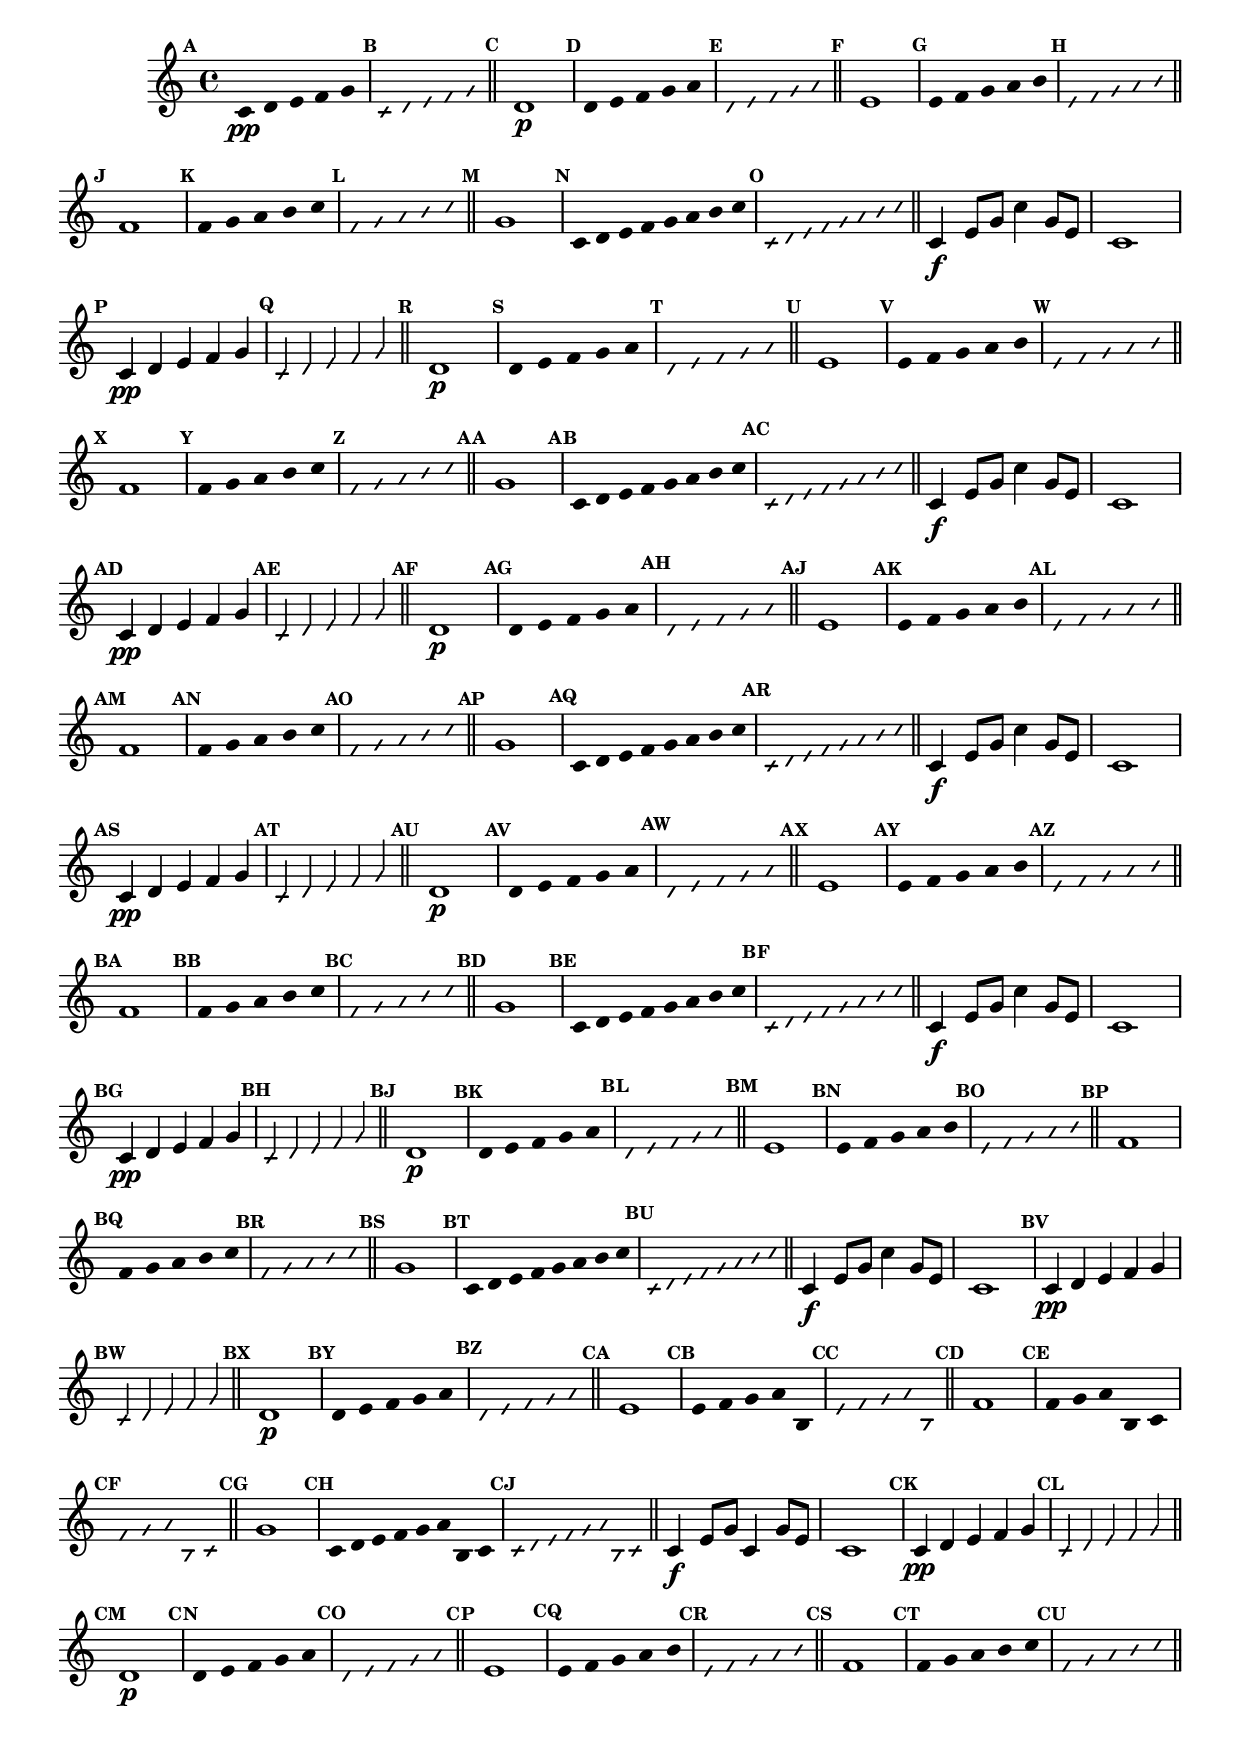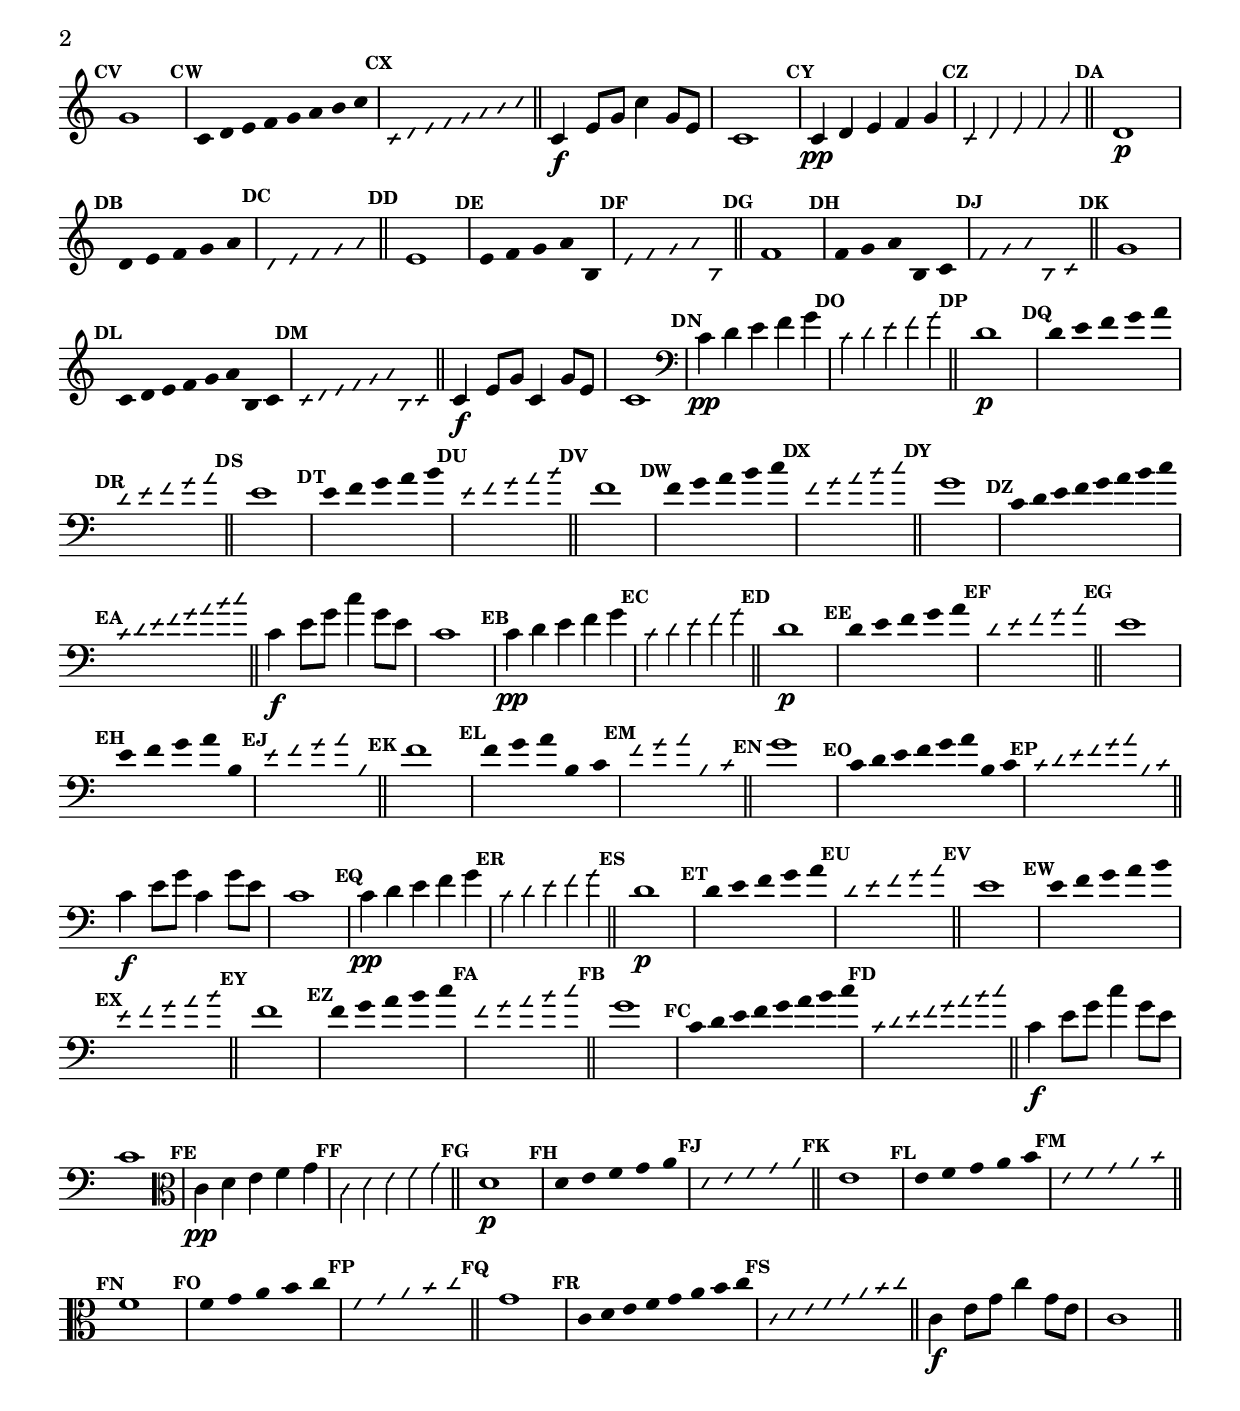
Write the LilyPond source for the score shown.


\version "2.10.33"

%\header { texidoc="35 - Aquecendo e Divertindo-se com a escala mixolidia" }

\relative c' {

  \key c \major

  \override Score.BarNumber #'transparent = ##t
  \override Score.RehearsalMark #'font-size = #-2
                                %\override Score.RehearsalMark #'font-family = #'
  \set Score.markFormatter = #format-mark-numbers

  \bar "||"

  \override Stem #'transparent = ##t
  \override Beam #'transparent = ##t
  \override Voice.NoteHead #'stencil = #ly:text-interface::print
  \override Voice.NoteHead #'text = #(make-musicglyph-markup "noteheads.s2")


                                % CLARINETE

  \tag #'cl {

    \mark \default c4*4/5\pp d e f g

    \override NoteHead #'style = #'slash
    \override NoteHead #'font-size = #-6
    \override Voice.NoteHead #'stencil = #ly:text-interface::print
    \override Voice.NoteHead #'text = #(make-musicglyph-markup "noteheads.s2slash")

    \mark \default c,4*4/5 d e f g

    \revert NoteHead #'style
    \revert Stem #'transparent 
    \revert Beam #'transparent
    \revert NoteHead #'font-size
    \revert Voice.NoteHead #'stencil

    \revert Voice.NoteHead #'text
    \bar "||"


    \mark \default d1\p
    \override Stem #'transparent = ##t
    \override Beam #'transparent = ##t
    \override Voice.NoteHead #'stencil = #ly:text-interface::print
    \override Voice.NoteHead #'text = #(make-musicglyph-markup "noteheads.s2")
    \mark \default d4*4/5 e f g a

    \override NoteHead #'style = #'slash
    \override NoteHead #'font-size = #-6
    \override Voice.NoteHead #'stencil = #ly:text-interface::print
    \override Voice.NoteHead #'text = #(make-musicglyph-markup "noteheads.s2slash")
    \mark \default d,4*4/5 e f g a

    \revert NoteHead #'style
    \revert Stem #'transparent 
    \revert Beam #'transparent
    \revert NoteHead #'font-size
    \revert Voice.NoteHead #'stencil

    \revert Voice.NoteHead #'text
    \bar "||"


    \mark \default e1
    \override Stem #'transparent = ##t
    \override Beam #'transparent = ##t
    \override Voice.NoteHead #'stencil = #ly:text-interface::print
    \override Voice.NoteHead #'text = #(make-musicglyph-markup "noteheads.s2")
    \mark \default e4*4/5 f g a b

    \override NoteHead #'style = #'slash
    \override NoteHead #'font-size = #-6
    \override Voice.NoteHead #'stencil = #ly:text-interface::print
    \override Voice.NoteHead #'text = #(make-musicglyph-markup "noteheads.s2slash")
    \mark \default e,4*4/5 f g a b

    \revert NoteHead #'style
    \revert Stem #'transparent 
    \revert Beam #'transparent
    \revert NoteHead #'font-size
    \revert Voice.NoteHead #'stencil

    \revert Voice.NoteHead #'text
    \bar "||"

    \mark \default f1
    \override Stem #'transparent = ##t
    \override Beam #'transparent = ##t
    \override Voice.NoteHead #'stencil = #ly:text-interface::print
    \override Voice.NoteHead #'text = #(make-musicglyph-markup "noteheads.s2")
    \mark \default f4*4/5 g a b c

    \override NoteHead #'style = #'slash
    \override NoteHead #'font-size = #-6
    \override Voice.NoteHead #'stencil = #ly:text-interface::print
    \override Voice.NoteHead #'text = #(make-musicglyph-markup "noteheads.s2slash")
    \mark \default f,4*4/5 g a b c

    \revert NoteHead #'style
    \revert Stem #'transparent 
    \revert Beam #'transparent
    \revert NoteHead #'font-size
    \revert Voice.NoteHead #'stencil

    \revert Voice.NoteHead #'text
    \bar "||"

    \mark \default g1
    \override Stem #'transparent = ##t
    \override Beam #'transparent = ##t
    \override Voice.NoteHead #'stencil = #ly:text-interface::print
    \override Voice.NoteHead #'text = #(make-musicglyph-markup "noteheads.s2")
    \mark \default c,8 d e f g a b c

    \override NoteHead #'style = #'slash
    \override NoteHead #'font-size = #-6
    \override Voice.NoteHead #'stencil = #ly:text-interface::print
    \override Voice.NoteHead #'text = #(make-musicglyph-markup "noteheads.s2slash")
    \mark \default c,8 d e f g a b c
    \revert NoteHead #'style
    \revert Stem #'transparent 
    \revert Beam #'transparent
    \revert NoteHead #'font-size
    \revert Voice.NoteHead #'stencil

    \revert Voice.NoteHead #'text
    \bar "||"

    c,4\f e8 g c4 g8 e c1



  }

                                % FLAUTA

  \tag #'fl {

    \mark \default c4*4/5\pp d e f g

    \override NoteHead #'style = #'slash
    \override NoteHead #'font-size = #-6
    \override Voice.NoteHead #'stencil = #ly:text-interface::print
    \override Voice.NoteHead #'text = #(make-musicglyph-markup "noteheads.s2slash")

    \mark \default c,4*4/5 d e f g

    \revert NoteHead #'style
    \revert Stem #'transparent 
    \revert Beam #'transparent
    \revert NoteHead #'font-size
    \revert Voice.NoteHead #'stencil

    \revert Voice.NoteHead #'text
    \bar "||"


    \mark \default d1\p
    \override Stem #'transparent = ##t
    \override Beam #'transparent = ##t
    \override Voice.NoteHead #'stencil = #ly:text-interface::print
    \override Voice.NoteHead #'text = #(make-musicglyph-markup "noteheads.s2")
    \mark \default d4*4/5 e f g a

    \override NoteHead #'style = #'slash
    \override NoteHead #'font-size = #-6
    \override Voice.NoteHead #'stencil = #ly:text-interface::print
    \override Voice.NoteHead #'text = #(make-musicglyph-markup "noteheads.s2slash")
    \mark \default d,4*4/5 e f g a

    \revert NoteHead #'style
    \revert Stem #'transparent 
    \revert Beam #'transparent
    \revert NoteHead #'font-size
    \revert Voice.NoteHead #'stencil

    \revert Voice.NoteHead #'text
    \bar "||"


    \mark \default e1
    \override Stem #'transparent = ##t
    \override Beam #'transparent = ##t
    \override Voice.NoteHead #'stencil = #ly:text-interface::print
    \override Voice.NoteHead #'text = #(make-musicglyph-markup "noteheads.s2")
    \mark \default e4*4/5 f g a b

    \override NoteHead #'style = #'slash
    \override NoteHead #'font-size = #-6
    \override Voice.NoteHead #'stencil = #ly:text-interface::print
    \override Voice.NoteHead #'text = #(make-musicglyph-markup "noteheads.s2slash")
    \mark \default e,4*4/5 f g a b

    \revert NoteHead #'style
    \revert Stem #'transparent 
    \revert Beam #'transparent
    \revert NoteHead #'font-size
    \revert Voice.NoteHead #'stencil

    \revert Voice.NoteHead #'text
    \bar "||"

    \mark \default f1
    \override Stem #'transparent = ##t
    \override Beam #'transparent = ##t
    \override Voice.NoteHead #'stencil = #ly:text-interface::print
    \override Voice.NoteHead #'text = #(make-musicglyph-markup "noteheads.s2")
    \mark \default f4*4/5 g a b c

    \override NoteHead #'style = #'slash
    \override NoteHead #'font-size = #-6
    \override Voice.NoteHead #'stencil = #ly:text-interface::print
    \override Voice.NoteHead #'text = #(make-musicglyph-markup "noteheads.s2slash")
    \mark \default f,4*4/5 g a b c

    \revert NoteHead #'style
    \revert Stem #'transparent 
    \revert Beam #'transparent
    \revert NoteHead #'font-size
    \revert Voice.NoteHead #'stencil

    \revert Voice.NoteHead #'text
    \bar "||"

    \mark \default g1
    \override Stem #'transparent = ##t
    \override Beam #'transparent = ##t
    \override Voice.NoteHead #'stencil = #ly:text-interface::print
    \override Voice.NoteHead #'text = #(make-musicglyph-markup "noteheads.s2")
    \mark \default c,8 d e f g a b c

    \override NoteHead #'style = #'slash
    \override NoteHead #'font-size = #-6
    \override Voice.NoteHead #'stencil = #ly:text-interface::print
    \override Voice.NoteHead #'text = #(make-musicglyph-markup "noteheads.s2slash")
    \mark \default c,8 d e f g a b c
    \revert NoteHead #'style
    \revert Stem #'transparent 
    \revert Beam #'transparent
    \revert NoteHead #'font-size
    \revert Voice.NoteHead #'stencil

    \revert Voice.NoteHead #'text
    \bar "||"

    c,4\f e8 g c4 g8 e c1



  }

                                % OBOÉ

  \tag #'ob {

    \mark \default c4*4/5\pp d e f g

    \override NoteHead #'style = #'slash
    \override NoteHead #'font-size = #-6
    \override Voice.NoteHead #'stencil = #ly:text-interface::print
    \override Voice.NoteHead #'text = #(make-musicglyph-markup "noteheads.s2slash")

    \mark \default c,4*4/5 d e f g

    \revert NoteHead #'style
    \revert Stem #'transparent 
    \revert Beam #'transparent
    \revert NoteHead #'font-size
    \revert Voice.NoteHead #'stencil

    \revert Voice.NoteHead #'text
    \bar "||"


    \mark \default d1\p
    \override Stem #'transparent = ##t
    \override Beam #'transparent = ##t
    \override Voice.NoteHead #'stencil = #ly:text-interface::print
    \override Voice.NoteHead #'text = #(make-musicglyph-markup "noteheads.s2")
    \mark \default d4*4/5 e f g a

    \override NoteHead #'style = #'slash
    \override NoteHead #'font-size = #-6
    \override Voice.NoteHead #'stencil = #ly:text-interface::print
    \override Voice.NoteHead #'text = #(make-musicglyph-markup "noteheads.s2slash")
    \mark \default d,4*4/5 e f g a

    \revert NoteHead #'style
    \revert Stem #'transparent 
    \revert Beam #'transparent
    \revert NoteHead #'font-size
    \revert Voice.NoteHead #'stencil

    \revert Voice.NoteHead #'text
    \bar "||"


    \mark \default e1
    \override Stem #'transparent = ##t
    \override Beam #'transparent = ##t
    \override Voice.NoteHead #'stencil = #ly:text-interface::print
    \override Voice.NoteHead #'text = #(make-musicglyph-markup "noteheads.s2")
    \mark \default e4*4/5 f g a b

    \override NoteHead #'style = #'slash
    \override NoteHead #'font-size = #-6
    \override Voice.NoteHead #'stencil = #ly:text-interface::print
    \override Voice.NoteHead #'text = #(make-musicglyph-markup "noteheads.s2slash")
    \mark \default e,4*4/5 f g a b

    \revert NoteHead #'style
    \revert Stem #'transparent 
    \revert Beam #'transparent
    \revert NoteHead #'font-size
    \revert Voice.NoteHead #'stencil

    \revert Voice.NoteHead #'text
    \bar "||"

    \mark \default f1
    \override Stem #'transparent = ##t
    \override Beam #'transparent = ##t
    \override Voice.NoteHead #'stencil = #ly:text-interface::print
    \override Voice.NoteHead #'text = #(make-musicglyph-markup "noteheads.s2")
    \mark \default f4*4/5 g a b c

    \override NoteHead #'style = #'slash
    \override NoteHead #'font-size = #-6
    \override Voice.NoteHead #'stencil = #ly:text-interface::print
    \override Voice.NoteHead #'text = #(make-musicglyph-markup "noteheads.s2slash")
    \mark \default f,4*4/5 g a b c

    \revert NoteHead #'style
    \revert Stem #'transparent 
    \revert Beam #'transparent
    \revert NoteHead #'font-size
    \revert Voice.NoteHead #'stencil

    \revert Voice.NoteHead #'text
    \bar "||"

    \mark \default g1
    \override Stem #'transparent = ##t
    \override Beam #'transparent = ##t
    \override Voice.NoteHead #'stencil = #ly:text-interface::print
    \override Voice.NoteHead #'text = #(make-musicglyph-markup "noteheads.s2")
    \mark \default c,8 d e f g a b c

    \override NoteHead #'style = #'slash
    \override NoteHead #'font-size = #-6
    \override Voice.NoteHead #'stencil = #ly:text-interface::print
    \override Voice.NoteHead #'text = #(make-musicglyph-markup "noteheads.s2slash")
    \mark \default c,8 d e f g a b c
    \revert NoteHead #'style
    \revert Stem #'transparent 
    \revert Beam #'transparent
    \revert NoteHead #'font-size
    \revert Voice.NoteHead #'stencil

    \revert Voice.NoteHead #'text
    \bar "||"

    c,4\f e8 g c4 g8 e c1



  }

                                % SAX ALTO

  \tag #'saxa {

    \mark \default c4*4/5\pp d e f g

    \override NoteHead #'style = #'slash
    \override NoteHead #'font-size = #-6
    \override Voice.NoteHead #'stencil = #ly:text-interface::print
    \override Voice.NoteHead #'text = #(make-musicglyph-markup "noteheads.s2slash")

    \mark \default c,4*4/5 d e f g

    \revert NoteHead #'style
    \revert Stem #'transparent 
    \revert Beam #'transparent
    \revert NoteHead #'font-size
    \revert Voice.NoteHead #'stencil

    \revert Voice.NoteHead #'text
    \bar "||"


    \mark \default d1\p
    \override Stem #'transparent = ##t
    \override Beam #'transparent = ##t
    \override Voice.NoteHead #'stencil = #ly:text-interface::print
    \override Voice.NoteHead #'text = #(make-musicglyph-markup "noteheads.s2")
    \mark \default d4*4/5 e f g a

    \override NoteHead #'style = #'slash
    \override NoteHead #'font-size = #-6
    \override Voice.NoteHead #'stencil = #ly:text-interface::print
    \override Voice.NoteHead #'text = #(make-musicglyph-markup "noteheads.s2slash")
    \mark \default d,4*4/5 e f g a

    \revert NoteHead #'style
    \revert Stem #'transparent 
    \revert Beam #'transparent
    \revert NoteHead #'font-size
    \revert Voice.NoteHead #'stencil

    \revert Voice.NoteHead #'text
    \bar "||"


    \mark \default e1
    \override Stem #'transparent = ##t
    \override Beam #'transparent = ##t
    \override Voice.NoteHead #'stencil = #ly:text-interface::print
    \override Voice.NoteHead #'text = #(make-musicglyph-markup "noteheads.s2")
    \mark \default e4*4/5 f g a b

    \override NoteHead #'style = #'slash
    \override NoteHead #'font-size = #-6
    \override Voice.NoteHead #'stencil = #ly:text-interface::print
    \override Voice.NoteHead #'text = #(make-musicglyph-markup "noteheads.s2slash")
    \mark \default e,4*4/5 f g a b

    \revert NoteHead #'style
    \revert Stem #'transparent 
    \revert Beam #'transparent
    \revert NoteHead #'font-size
    \revert Voice.NoteHead #'stencil

    \revert Voice.NoteHead #'text
    \bar "||"

    \mark \default f1
    \override Stem #'transparent = ##t
    \override Beam #'transparent = ##t
    \override Voice.NoteHead #'stencil = #ly:text-interface::print
    \override Voice.NoteHead #'text = #(make-musicglyph-markup "noteheads.s2")
    \mark \default f4*4/5 g a b c

    \override NoteHead #'style = #'slash
    \override NoteHead #'font-size = #-6
    \override Voice.NoteHead #'stencil = #ly:text-interface::print
    \override Voice.NoteHead #'text = #(make-musicglyph-markup "noteheads.s2slash")
    \mark \default f,4*4/5 g a b c

    \revert NoteHead #'style
    \revert Stem #'transparent 
    \revert Beam #'transparent
    \revert NoteHead #'font-size
    \revert Voice.NoteHead #'stencil

    \revert Voice.NoteHead #'text
    \bar "||"

    \mark \default g1
    \override Stem #'transparent = ##t
    \override Beam #'transparent = ##t
    \override Voice.NoteHead #'stencil = #ly:text-interface::print
    \override Voice.NoteHead #'text = #(make-musicglyph-markup "noteheads.s2")
    \mark \default c,8 d e f g a b c

    \override NoteHead #'style = #'slash
    \override NoteHead #'font-size = #-6
    \override Voice.NoteHead #'stencil = #ly:text-interface::print
    \override Voice.NoteHead #'text = #(make-musicglyph-markup "noteheads.s2slash")
    \mark \default c,8 d e f g a b c
    \revert NoteHead #'style
    \revert Stem #'transparent 
    \revert Beam #'transparent
    \revert NoteHead #'font-size
    \revert Voice.NoteHead #'stencil

    \revert Voice.NoteHead #'text
    \bar "||"

    c,4\f e8 g c4 g8 e c1



  }

                                % SAX TENOR

  \tag #'saxt {

    \mark \default c4*4/5\pp d e f g

    \override NoteHead #'style = #'slash
    \override NoteHead #'font-size = #-6
    \override Voice.NoteHead #'stencil = #ly:text-interface::print
    \override Voice.NoteHead #'text = #(make-musicglyph-markup "noteheads.s2slash")

    \mark \default c,4*4/5 d e f g

    \revert NoteHead #'style
    \revert Stem #'transparent 
    \revert Beam #'transparent
    \revert NoteHead #'font-size
    \revert Voice.NoteHead #'stencil

    \revert Voice.NoteHead #'text
    \bar "||"


    \mark \default d1\p
    \override Stem #'transparent = ##t
    \override Beam #'transparent = ##t
    \override Voice.NoteHead #'stencil = #ly:text-interface::print
    \override Voice.NoteHead #'text = #(make-musicglyph-markup "noteheads.s2")
    \mark \default d4*4/5 e f g a

    \override NoteHead #'style = #'slash
    \override NoteHead #'font-size = #-6
    \override Voice.NoteHead #'stencil = #ly:text-interface::print
    \override Voice.NoteHead #'text = #(make-musicglyph-markup "noteheads.s2slash")
    \mark \default d,4*4/5 e f g a

    \revert NoteHead #'style
    \revert Stem #'transparent 
    \revert Beam #'transparent
    \revert NoteHead #'font-size
    \revert Voice.NoteHead #'stencil

    \revert Voice.NoteHead #'text
    \bar "||"


    \mark \default e1
    \override Stem #'transparent = ##t
    \override Beam #'transparent = ##t
    \override Voice.NoteHead #'stencil = #ly:text-interface::print
    \override Voice.NoteHead #'text = #(make-musicglyph-markup "noteheads.s2")
    \mark \default e4*4/5 f g a b

    \override NoteHead #'style = #'slash
    \override NoteHead #'font-size = #-6
    \override Voice.NoteHead #'stencil = #ly:text-interface::print
    \override Voice.NoteHead #'text = #(make-musicglyph-markup "noteheads.s2slash")
    \mark \default e,4*4/5 f g a b

    \revert NoteHead #'style
    \revert Stem #'transparent 
    \revert Beam #'transparent
    \revert NoteHead #'font-size
    \revert Voice.NoteHead #'stencil

    \revert Voice.NoteHead #'text
    \bar "||"

    \mark \default f1
    \override Stem #'transparent = ##t
    \override Beam #'transparent = ##t
    \override Voice.NoteHead #'stencil = #ly:text-interface::print
    \override Voice.NoteHead #'text = #(make-musicglyph-markup "noteheads.s2")
    \mark \default f4*4/5 g a b c

    \override NoteHead #'style = #'slash
    \override NoteHead #'font-size = #-6
    \override Voice.NoteHead #'stencil = #ly:text-interface::print
    \override Voice.NoteHead #'text = #(make-musicglyph-markup "noteheads.s2slash")
    \mark \default f,4*4/5 g a b c

    \revert NoteHead #'style
    \revert Stem #'transparent 
    \revert Beam #'transparent
    \revert NoteHead #'font-size
    \revert Voice.NoteHead #'stencil

    \revert Voice.NoteHead #'text
    \bar "||"

    \mark \default g1
    \override Stem #'transparent = ##t
    \override Beam #'transparent = ##t
    \override Voice.NoteHead #'stencil = #ly:text-interface::print
    \override Voice.NoteHead #'text = #(make-musicglyph-markup "noteheads.s2")
    \mark \default c,8 d e f g a b c

    \override NoteHead #'style = #'slash
    \override NoteHead #'font-size = #-6
    \override Voice.NoteHead #'stencil = #ly:text-interface::print
    \override Voice.NoteHead #'text = #(make-musicglyph-markup "noteheads.s2slash")
    \mark \default c,8 d e f g a b c
    \revert NoteHead #'style
    \revert Stem #'transparent 
    \revert Beam #'transparent
    \revert NoteHead #'font-size
    \revert Voice.NoteHead #'stencil

    \revert Voice.NoteHead #'text
    \bar "||"

    c,4\f e8 g c4 g8 e c1



  }

                                % SAX GENES

  \tag #'saxg {

    \mark \default c4*4/5\pp d e f g

    \override NoteHead #'style = #'slash
    \override NoteHead #'font-size = #-6
    \override Voice.NoteHead #'stencil = #ly:text-interface::print
    \override Voice.NoteHead #'text = #(make-musicglyph-markup "noteheads.s2slash")

    \mark \default c,4*4/5 d e f g

    \revert NoteHead #'style
    \revert Stem #'transparent 
    \revert Beam #'transparent
    \revert NoteHead #'font-size
    \revert Voice.NoteHead #'stencil

    \revert Voice.NoteHead #'text
    \bar "||"


    \mark \default d1\p
    \override Stem #'transparent = ##t
    \override Beam #'transparent = ##t
    \override Voice.NoteHead #'stencil = #ly:text-interface::print
    \override Voice.NoteHead #'text = #(make-musicglyph-markup "noteheads.s2")
    \mark \default d4*4/5 e f g a

    \override NoteHead #'style = #'slash
    \override NoteHead #'font-size = #-6
    \override Voice.NoteHead #'stencil = #ly:text-interface::print
    \override Voice.NoteHead #'text = #(make-musicglyph-markup "noteheads.s2slash")
    \mark \default d,4*4/5 e f g a

    \revert NoteHead #'style
    \revert Stem #'transparent 
    \revert Beam #'transparent
    \revert NoteHead #'font-size
    \revert Voice.NoteHead #'stencil

    \revert Voice.NoteHead #'text
    \bar "||"


    \mark \default e1
    \override Stem #'transparent = ##t
    \override Beam #'transparent = ##t
    \override Voice.NoteHead #'stencil = #ly:text-interface::print
    \override Voice.NoteHead #'text = #(make-musicglyph-markup "noteheads.s2")
    \mark \default e4*4/5 f g a b,

    \override NoteHead #'style = #'slash
    \override NoteHead #'font-size = #-6
    \override Voice.NoteHead #'stencil = #ly:text-interface::print
    \override Voice.NoteHead #'text = #(make-musicglyph-markup "noteheads.s2slash")
    \mark \default e4*4/5 f g a b,

    \revert NoteHead #'style
    \revert Stem #'transparent 
    \revert Beam #'transparent
    \revert NoteHead #'font-size
    \revert Voice.NoteHead #'stencil

    \revert Voice.NoteHead #'text
    \bar "||"

    \mark \default f'1
    \override Stem #'transparent = ##t
    \override Beam #'transparent = ##t
    \override Voice.NoteHead #'stencil = #ly:text-interface::print
    \override Voice.NoteHead #'text = #(make-musicglyph-markup "noteheads.s2")
    \mark \default f4*4/5 g a b, c

    \override NoteHead #'style = #'slash
    \override NoteHead #'font-size = #-6
    \override Voice.NoteHead #'stencil = #ly:text-interface::print
    \override Voice.NoteHead #'text = #(make-musicglyph-markup "noteheads.s2slash")
    \mark \default f4*4/5 g a b, c

    \revert NoteHead #'style
    \revert Stem #'transparent 
    \revert Beam #'transparent
    \revert NoteHead #'font-size
    \revert Voice.NoteHead #'stencil

    \revert Voice.NoteHead #'text
    \bar "||"

    \mark \default g'1
    \override Stem #'transparent = ##t
    \override Beam #'transparent = ##t
    \override Voice.NoteHead #'stencil = #ly:text-interface::print
    \override Voice.NoteHead #'text = #(make-musicglyph-markup "noteheads.s2")
    \mark \default c,8 d e f g a b, c

    \override NoteHead #'style = #'slash
    \override NoteHead #'font-size = #-6
    \override Voice.NoteHead #'stencil = #ly:text-interface::print
    \override Voice.NoteHead #'text = #(make-musicglyph-markup "noteheads.s2slash")
    \mark \default c8 d e f g a b, c
    \revert NoteHead #'style
    \revert Stem #'transparent 
    \revert Beam #'transparent
    \revert NoteHead #'font-size
    \revert Voice.NoteHead #'stencil

    \revert Voice.NoteHead #'text
    \bar "||"

    c4\f e8 g c,4 g'8 e c1



  }

                                % TROMPETE

  \tag #'tpt {

    \mark \default c4*4/5\pp d e f g

    \override NoteHead #'style = #'slash
    \override NoteHead #'font-size = #-6
    \override Voice.NoteHead #'stencil = #ly:text-interface::print
    \override Voice.NoteHead #'text = #(make-musicglyph-markup "noteheads.s2slash")

    \mark \default c,4*4/5 d e f g

    \revert NoteHead #'style
    \revert Stem #'transparent 
    \revert Beam #'transparent
    \revert NoteHead #'font-size
    \revert Voice.NoteHead #'stencil

    \revert Voice.NoteHead #'text
    \bar "||"


    \mark \default d1\p
    \override Stem #'transparent = ##t
    \override Beam #'transparent = ##t
    \override Voice.NoteHead #'stencil = #ly:text-interface::print
    \override Voice.NoteHead #'text = #(make-musicglyph-markup "noteheads.s2")
    \mark \default d4*4/5 e f g a

    \override NoteHead #'style = #'slash
    \override NoteHead #'font-size = #-6
    \override Voice.NoteHead #'stencil = #ly:text-interface::print
    \override Voice.NoteHead #'text = #(make-musicglyph-markup "noteheads.s2slash")
    \mark \default d,4*4/5 e f g a

    \revert NoteHead #'style
    \revert Stem #'transparent 
    \revert Beam #'transparent
    \revert NoteHead #'font-size
    \revert Voice.NoteHead #'stencil

    \revert Voice.NoteHead #'text
    \bar "||"


    \mark \default e1
    \override Stem #'transparent = ##t
    \override Beam #'transparent = ##t
    \override Voice.NoteHead #'stencil = #ly:text-interface::print
    \override Voice.NoteHead #'text = #(make-musicglyph-markup "noteheads.s2")
    \mark \default e4*4/5 f g a b

    \override NoteHead #'style = #'slash
    \override NoteHead #'font-size = #-6
    \override Voice.NoteHead #'stencil = #ly:text-interface::print
    \override Voice.NoteHead #'text = #(make-musicglyph-markup "noteheads.s2slash")
    \mark \default e,4*4/5 f g a b

    \revert NoteHead #'style
    \revert Stem #'transparent 
    \revert Beam #'transparent
    \revert NoteHead #'font-size
    \revert Voice.NoteHead #'stencil

    \revert Voice.NoteHead #'text
    \bar "||"

    \mark \default f1
    \override Stem #'transparent = ##t
    \override Beam #'transparent = ##t
    \override Voice.NoteHead #'stencil = #ly:text-interface::print
    \override Voice.NoteHead #'text = #(make-musicglyph-markup "noteheads.s2")
    \mark \default f4*4/5 g a b c

    \override NoteHead #'style = #'slash
    \override NoteHead #'font-size = #-6
    \override Voice.NoteHead #'stencil = #ly:text-interface::print
    \override Voice.NoteHead #'text = #(make-musicglyph-markup "noteheads.s2slash")
    \mark \default f,4*4/5 g a b c

    \revert NoteHead #'style
    \revert Stem #'transparent 
    \revert Beam #'transparent
    \revert NoteHead #'font-size
    \revert Voice.NoteHead #'stencil

    \revert Voice.NoteHead #'text
    \bar "||"

    \mark \default g1
    \override Stem #'transparent = ##t
    \override Beam #'transparent = ##t
    \override Voice.NoteHead #'stencil = #ly:text-interface::print
    \override Voice.NoteHead #'text = #(make-musicglyph-markup "noteheads.s2")
    \mark \default c,8 d e f g a b c

    \override NoteHead #'style = #'slash
    \override NoteHead #'font-size = #-6
    \override Voice.NoteHead #'stencil = #ly:text-interface::print
    \override Voice.NoteHead #'text = #(make-musicglyph-markup "noteheads.s2slash")
    \mark \default c,8 d e f g a b c
    \revert NoteHead #'style
    \revert Stem #'transparent 
    \revert Beam #'transparent
    \revert NoteHead #'font-size
    \revert Voice.NoteHead #'stencil

    \revert Voice.NoteHead #'text
    \bar "||"

    c,4\f e8 g c4 g8 e c1



  }

                                % TROMPA

  \tag #'tpa {

    \mark \default c4*4/5\pp d e f g

    \override NoteHead #'style = #'slash
    \override NoteHead #'font-size = #-6
    \override Voice.NoteHead #'stencil = #ly:text-interface::print
    \override Voice.NoteHead #'text = #(make-musicglyph-markup "noteheads.s2slash")

    \mark \default c,4*4/5 d e f g

    \revert NoteHead #'style
    \revert Stem #'transparent 
    \revert Beam #'transparent
    \revert NoteHead #'font-size
    \revert Voice.NoteHead #'stencil

    \revert Voice.NoteHead #'text
    \bar "||"


    \mark \default d1\p
    \override Stem #'transparent = ##t
    \override Beam #'transparent = ##t
    \override Voice.NoteHead #'stencil = #ly:text-interface::print
    \override Voice.NoteHead #'text = #(make-musicglyph-markup "noteheads.s2")
    \mark \default d4*4/5 e f g a

    \override NoteHead #'style = #'slash
    \override NoteHead #'font-size = #-6
    \override Voice.NoteHead #'stencil = #ly:text-interface::print
    \override Voice.NoteHead #'text = #(make-musicglyph-markup "noteheads.s2slash")
    \mark \default d,4*4/5 e f g a

    \revert NoteHead #'style
    \revert Stem #'transparent 
    \revert Beam #'transparent
    \revert NoteHead #'font-size
    \revert Voice.NoteHead #'stencil

    \revert Voice.NoteHead #'text
    \bar "||"


    \mark \default e1
    \override Stem #'transparent = ##t
    \override Beam #'transparent = ##t
    \override Voice.NoteHead #'stencil = #ly:text-interface::print
    \override Voice.NoteHead #'text = #(make-musicglyph-markup "noteheads.s2")
    \mark \default e4*4/5 f g a b,

    \override NoteHead #'style = #'slash
    \override NoteHead #'font-size = #-6
    \override Voice.NoteHead #'stencil = #ly:text-interface::print
    \override Voice.NoteHead #'text = #(make-musicglyph-markup "noteheads.s2slash")
    \mark \default e4*4/5 f g a b,

    \revert NoteHead #'style
    \revert Stem #'transparent 
    \revert Beam #'transparent
    \revert NoteHead #'font-size
    \revert Voice.NoteHead #'stencil

    \revert Voice.NoteHead #'text
    \bar "||"

    \mark \default f'1
    \override Stem #'transparent = ##t
    \override Beam #'transparent = ##t
    \override Voice.NoteHead #'stencil = #ly:text-interface::print
    \override Voice.NoteHead #'text = #(make-musicglyph-markup "noteheads.s2")
    \mark \default f4*4/5 g a b, c

    \override NoteHead #'style = #'slash
    \override NoteHead #'font-size = #-6
    \override Voice.NoteHead #'stencil = #ly:text-interface::print
    \override Voice.NoteHead #'text = #(make-musicglyph-markup "noteheads.s2slash")
    \mark \default f4*4/5 g a b, c

    \revert NoteHead #'style
    \revert Stem #'transparent 
    \revert Beam #'transparent
    \revert NoteHead #'font-size
    \revert Voice.NoteHead #'stencil

    \revert Voice.NoteHead #'text
    \bar "||"

    \mark \default g'1
    \override Stem #'transparent = ##t
    \override Beam #'transparent = ##t
    \override Voice.NoteHead #'stencil = #ly:text-interface::print
    \override Voice.NoteHead #'text = #(make-musicglyph-markup "noteheads.s2")
    \mark \default c,8 d e f g a b, c

    \override NoteHead #'style = #'slash
    \override NoteHead #'font-size = #-6
    \override Voice.NoteHead #'stencil = #ly:text-interface::print
    \override Voice.NoteHead #'text = #(make-musicglyph-markup "noteheads.s2slash")
    \mark \default c8 d e f g a b, c
    \revert NoteHead #'style
    \revert Stem #'transparent 
    \revert Beam #'transparent
    \revert NoteHead #'font-size
    \revert Voice.NoteHead #'stencil

    \revert Voice.NoteHead #'text
    \bar "||"

    c4\f e8 g c,4 g'8 e c1



  }


                                % TROMBONE

  \tag #'tbn {
    \clef bass

    \mark \default c4*4/5\pp d e f g

    \override NoteHead #'style = #'slash
    \override NoteHead #'font-size = #-6
    \override Voice.NoteHead #'stencil = #ly:text-interface::print
    \override Voice.NoteHead #'text = #(make-musicglyph-markup "noteheads.s2slash")

    \mark \default c,4*4/5 d e f g

    \revert NoteHead #'style
    \revert Stem #'transparent 
    \revert Beam #'transparent
    \revert NoteHead #'font-size
    \revert Voice.NoteHead #'stencil

    \revert Voice.NoteHead #'text
    \bar "||"


    \mark \default d1\p
    \override Stem #'transparent = ##t
    \override Beam #'transparent = ##t
    \override Voice.NoteHead #'stencil = #ly:text-interface::print
    \override Voice.NoteHead #'text = #(make-musicglyph-markup "noteheads.s2")
    \mark \default d4*4/5 e f g a

    \override NoteHead #'style = #'slash
    \override NoteHead #'font-size = #-6
    \override Voice.NoteHead #'stencil = #ly:text-interface::print
    \override Voice.NoteHead #'text = #(make-musicglyph-markup "noteheads.s2slash")
    \mark \default d,4*4/5 e f g a

    \revert NoteHead #'style
    \revert Stem #'transparent 
    \revert Beam #'transparent
    \revert NoteHead #'font-size
    \revert Voice.NoteHead #'stencil

    \revert Voice.NoteHead #'text
    \bar "||"


    \mark \default e1
    \override Stem #'transparent = ##t
    \override Beam #'transparent = ##t
    \override Voice.NoteHead #'stencil = #ly:text-interface::print
    \override Voice.NoteHead #'text = #(make-musicglyph-markup "noteheads.s2")
    \mark \default e4*4/5 f g a b

    \override NoteHead #'style = #'slash
    \override NoteHead #'font-size = #-6
    \override Voice.NoteHead #'stencil = #ly:text-interface::print
    \override Voice.NoteHead #'text = #(make-musicglyph-markup "noteheads.s2slash")
    \mark \default e,4*4/5 f g a b

    \revert NoteHead #'style
    \revert Stem #'transparent 
    \revert Beam #'transparent
    \revert NoteHead #'font-size
    \revert Voice.NoteHead #'stencil

    \revert Voice.NoteHead #'text
    \bar "||"

    \mark \default f1
    \override Stem #'transparent = ##t
    \override Beam #'transparent = ##t
    \override Voice.NoteHead #'stencil = #ly:text-interface::print
    \override Voice.NoteHead #'text = #(make-musicglyph-markup "noteheads.s2")
    \mark \default f4*4/5 g a b c

    \override NoteHead #'style = #'slash
    \override NoteHead #'font-size = #-6
    \override Voice.NoteHead #'stencil = #ly:text-interface::print
    \override Voice.NoteHead #'text = #(make-musicglyph-markup "noteheads.s2slash")
    \mark \default f,4*4/5 g a b c

    \revert NoteHead #'style
    \revert Stem #'transparent 
    \revert Beam #'transparent
    \revert NoteHead #'font-size
    \revert Voice.NoteHead #'stencil

    \revert Voice.NoteHead #'text
    \bar "||"

    \mark \default g1
    \override Stem #'transparent = ##t
    \override Beam #'transparent = ##t
    \override Voice.NoteHead #'stencil = #ly:text-interface::print
    \override Voice.NoteHead #'text = #(make-musicglyph-markup "noteheads.s2")
    \mark \default c,8 d e f g a b c

    \override NoteHead #'style = #'slash
    \override NoteHead #'font-size = #-6
    \override Voice.NoteHead #'stencil = #ly:text-interface::print
    \override Voice.NoteHead #'text = #(make-musicglyph-markup "noteheads.s2slash")
    \mark \default c,8 d e f g a b c
    \revert NoteHead #'style
    \revert Stem #'transparent 
    \revert Beam #'transparent
    \revert NoteHead #'font-size
    \revert Voice.NoteHead #'stencil

    \revert Voice.NoteHead #'text
    \bar "||"

    c,4\f e8 g c4 g8 e c1



  }

                                % TUBA MIB

  \tag #'tbamib {
    \clef bass

    \mark \default c4*4/5\pp d e f g

    \override NoteHead #'style = #'slash
    \override NoteHead #'font-size = #-6
    \override Voice.NoteHead #'stencil = #ly:text-interface::print
    \override Voice.NoteHead #'text = #(make-musicglyph-markup "noteheads.s2slash")

    \mark \default c,4*4/5 d e f g

    \revert NoteHead #'style
    \revert Stem #'transparent 
    \revert Beam #'transparent
    \revert NoteHead #'font-size
    \revert Voice.NoteHead #'stencil

    \revert Voice.NoteHead #'text
    \bar "||"


    \mark \default d1\p
    \override Stem #'transparent = ##t
    \override Beam #'transparent = ##t
    \override Voice.NoteHead #'stencil = #ly:text-interface::print
    \override Voice.NoteHead #'text = #(make-musicglyph-markup "noteheads.s2")
    \mark \default d4*4/5 e f g a

    \override NoteHead #'style = #'slash
    \override NoteHead #'font-size = #-6
    \override Voice.NoteHead #'stencil = #ly:text-interface::print
    \override Voice.NoteHead #'text = #(make-musicglyph-markup "noteheads.s2slash")
    \mark \default d,4*4/5 e f g a

    \revert NoteHead #'style
    \revert Stem #'transparent 
    \revert Beam #'transparent
    \revert NoteHead #'font-size
    \revert Voice.NoteHead #'stencil

    \revert Voice.NoteHead #'text
    \bar "||"


    \mark \default e1
    \override Stem #'transparent = ##t
    \override Beam #'transparent = ##t
    \override Voice.NoteHead #'stencil = #ly:text-interface::print
    \override Voice.NoteHead #'text = #(make-musicglyph-markup "noteheads.s2")
    \mark \default e4*4/5 f g a b,

    \override NoteHead #'style = #'slash
    \override NoteHead #'font-size = #-6
    \override Voice.NoteHead #'stencil = #ly:text-interface::print
    \override Voice.NoteHead #'text = #(make-musicglyph-markup "noteheads.s2slash")
    \mark \default e4*4/5 f g a b,

    \revert NoteHead #'style
    \revert Stem #'transparent 
    \revert Beam #'transparent
    \revert NoteHead #'font-size
    \revert Voice.NoteHead #'stencil

    \revert Voice.NoteHead #'text
    \bar "||"

    \mark \default f'1
    \override Stem #'transparent = ##t
    \override Beam #'transparent = ##t
    \override Voice.NoteHead #'stencil = #ly:text-interface::print
    \override Voice.NoteHead #'text = #(make-musicglyph-markup "noteheads.s2")
    \mark \default f4*4/5 g a b, c

    \override NoteHead #'style = #'slash
    \override NoteHead #'font-size = #-6
    \override Voice.NoteHead #'stencil = #ly:text-interface::print
    \override Voice.NoteHead #'text = #(make-musicglyph-markup "noteheads.s2slash")
    \mark \default f4*4/5 g a b, c

    \revert NoteHead #'style
    \revert Stem #'transparent 
    \revert Beam #'transparent
    \revert NoteHead #'font-size
    \revert Voice.NoteHead #'stencil

    \revert Voice.NoteHead #'text
    \bar "||"

    \mark \default g'1
    \override Stem #'transparent = ##t
    \override Beam #'transparent = ##t
    \override Voice.NoteHead #'stencil = #ly:text-interface::print
    \override Voice.NoteHead #'text = #(make-musicglyph-markup "noteheads.s2")
    \mark \default c,8 d e f g a b, c

    \override NoteHead #'style = #'slash
    \override NoteHead #'font-size = #-6
    \override Voice.NoteHead #'stencil = #ly:text-interface::print
    \override Voice.NoteHead #'text = #(make-musicglyph-markup "noteheads.s2slash")
    \mark \default c8 d e f g a b, c
    \revert NoteHead #'style
    \revert Stem #'transparent 
    \revert Beam #'transparent
    \revert NoteHead #'font-size
    \revert Voice.NoteHead #'stencil

    \revert Voice.NoteHead #'text
    \bar "||"

    c4\f e8 g c,4 g'8 e c1



  }

                                % TUBA SIB

  \tag #'tbasib {
    \clef bass

    \mark \default c4*4/5\pp d e f g

    \override NoteHead #'style = #'slash
    \override NoteHead #'font-size = #-6
    \override Voice.NoteHead #'stencil = #ly:text-interface::print
    \override Voice.NoteHead #'text = #(make-musicglyph-markup "noteheads.s2slash")

    \mark \default c,4*4/5 d e f g

    \revert NoteHead #'style
    \revert Stem #'transparent 
    \revert Beam #'transparent
    \revert NoteHead #'font-size
    \revert Voice.NoteHead #'stencil

    \revert Voice.NoteHead #'text
    \bar "||"


    \mark \default d1\p
    \override Stem #'transparent = ##t
    \override Beam #'transparent = ##t
    \override Voice.NoteHead #'stencil = #ly:text-interface::print
    \override Voice.NoteHead #'text = #(make-musicglyph-markup "noteheads.s2")
    \mark \default d4*4/5 e f g a

    \override NoteHead #'style = #'slash
    \override NoteHead #'font-size = #-6
    \override Voice.NoteHead #'stencil = #ly:text-interface::print
    \override Voice.NoteHead #'text = #(make-musicglyph-markup "noteheads.s2slash")
    \mark \default d,4*4/5 e f g a

    \revert NoteHead #'style
    \revert Stem #'transparent 
    \revert Beam #'transparent
    \revert NoteHead #'font-size
    \revert Voice.NoteHead #'stencil

    \revert Voice.NoteHead #'text
    \bar "||"


    \mark \default e1
    \override Stem #'transparent = ##t
    \override Beam #'transparent = ##t
    \override Voice.NoteHead #'stencil = #ly:text-interface::print
    \override Voice.NoteHead #'text = #(make-musicglyph-markup "noteheads.s2")
    \mark \default e4*4/5 f g a b

    \override NoteHead #'style = #'slash
    \override NoteHead #'font-size = #-6
    \override Voice.NoteHead #'stencil = #ly:text-interface::print
    \override Voice.NoteHead #'text = #(make-musicglyph-markup "noteheads.s2slash")
    \mark \default e,4*4/5 f g a b

    \revert NoteHead #'style
    \revert Stem #'transparent 
    \revert Beam #'transparent
    \revert NoteHead #'font-size
    \revert Voice.NoteHead #'stencil

    \revert Voice.NoteHead #'text
    \bar "||"

    \mark \default f1
    \override Stem #'transparent = ##t
    \override Beam #'transparent = ##t
    \override Voice.NoteHead #'stencil = #ly:text-interface::print
    \override Voice.NoteHead #'text = #(make-musicglyph-markup "noteheads.s2")
    \mark \default f4*4/5 g a b c

    \override NoteHead #'style = #'slash
    \override NoteHead #'font-size = #-6
    \override Voice.NoteHead #'stencil = #ly:text-interface::print
    \override Voice.NoteHead #'text = #(make-musicglyph-markup "noteheads.s2slash")
    \mark \default f,4*4/5 g a b c

    \revert NoteHead #'style
    \revert Stem #'transparent 
    \revert Beam #'transparent
    \revert NoteHead #'font-size
    \revert Voice.NoteHead #'stencil

    \revert Voice.NoteHead #'text
    \bar "||"

    \mark \default g1
    \override Stem #'transparent = ##t
    \override Beam #'transparent = ##t
    \override Voice.NoteHead #'stencil = #ly:text-interface::print
    \override Voice.NoteHead #'text = #(make-musicglyph-markup "noteheads.s2")
    \mark \default c,8 d e f g a b c

    \override NoteHead #'style = #'slash
    \override NoteHead #'font-size = #-6
    \override Voice.NoteHead #'stencil = #ly:text-interface::print
    \override Voice.NoteHead #'text = #(make-musicglyph-markup "noteheads.s2slash")
    \mark \default c,8 d e f g a b c
    \revert NoteHead #'style
    \revert Stem #'transparent 
    \revert Beam #'transparent
    \revert NoteHead #'font-size
    \revert Voice.NoteHead #'stencil

    \revert Voice.NoteHead #'text
    \bar "||"

    c,4\f e8 g c4 g8 e c1



  }


                                % VIOLA

  \tag #'vla {
    \clef alto
    \mark \default c4*4/5\pp d e f g

    \override NoteHead #'style = #'slash
    \override NoteHead #'font-size = #-6
    \override Voice.NoteHead #'stencil = #ly:text-interface::print
    \override Voice.NoteHead #'text = #(make-musicglyph-markup "noteheads.s2slash")

    \mark \default c,4*4/5 d e f g

    \revert NoteHead #'style
    \revert Stem #'transparent 
    \revert Beam #'transparent
    \revert NoteHead #'font-size
    \revert Voice.NoteHead #'stencil

    \revert Voice.NoteHead #'text
    \bar "||"


    \mark \default d1\p
    \override Stem #'transparent = ##t
    \override Beam #'transparent = ##t
    \override Voice.NoteHead #'stencil = #ly:text-interface::print
    \override Voice.NoteHead #'text = #(make-musicglyph-markup "noteheads.s2")
    \mark \default d4*4/5 e f g a

    \override NoteHead #'style = #'slash
    \override NoteHead #'font-size = #-6
    \override Voice.NoteHead #'stencil = #ly:text-interface::print
    \override Voice.NoteHead #'text = #(make-musicglyph-markup "noteheads.s2slash")
    \mark \default d,4*4/5 e f g a

    \revert NoteHead #'style
    \revert Stem #'transparent 
    \revert Beam #'transparent
    \revert NoteHead #'font-size
    \revert Voice.NoteHead #'stencil

    \revert Voice.NoteHead #'text
    \bar "||"


    \mark \default e1
    \override Stem #'transparent = ##t
    \override Beam #'transparent = ##t
    \override Voice.NoteHead #'stencil = #ly:text-interface::print
    \override Voice.NoteHead #'text = #(make-musicglyph-markup "noteheads.s2")
    \mark \default e4*4/5 f g a b

    \override NoteHead #'style = #'slash
    \override NoteHead #'font-size = #-6
    \override Voice.NoteHead #'stencil = #ly:text-interface::print
    \override Voice.NoteHead #'text = #(make-musicglyph-markup "noteheads.s2slash")
    \mark \default e,4*4/5 f g a b

    \revert NoteHead #'style
    \revert Stem #'transparent 
    \revert Beam #'transparent
    \revert NoteHead #'font-size
    \revert Voice.NoteHead #'stencil

    \revert Voice.NoteHead #'text
    \bar "||"

    \mark \default f1
    \override Stem #'transparent = ##t
    \override Beam #'transparent = ##t
    \override Voice.NoteHead #'stencil = #ly:text-interface::print
    \override Voice.NoteHead #'text = #(make-musicglyph-markup "noteheads.s2")
    \mark \default f4*4/5 g a b c

    \override NoteHead #'style = #'slash
    \override NoteHead #'font-size = #-6
    \override Voice.NoteHead #'stencil = #ly:text-interface::print
    \override Voice.NoteHead #'text = #(make-musicglyph-markup "noteheads.s2slash")
    \mark \default f,4*4/5 g a b c

    \revert NoteHead #'style
    \revert Stem #'transparent 
    \revert Beam #'transparent
    \revert NoteHead #'font-size
    \revert Voice.NoteHead #'stencil

    \revert Voice.NoteHead #'text
    \bar "||"

    \mark \default g1
    \override Stem #'transparent = ##t
    \override Beam #'transparent = ##t
    \override Voice.NoteHead #'stencil = #ly:text-interface::print
    \override Voice.NoteHead #'text = #(make-musicglyph-markup "noteheads.s2")
    \mark \default c,8 d e f g a b c

    \override NoteHead #'style = #'slash
    \override NoteHead #'font-size = #-6
    \override Voice.NoteHead #'stencil = #ly:text-interface::print
    \override Voice.NoteHead #'text = #(make-musicglyph-markup "noteheads.s2slash")
    \mark \default c,8 d e f g a b c
    \revert NoteHead #'style
    \revert Stem #'transparent 
    \revert Beam #'transparent
    \revert NoteHead #'font-size
    \revert Voice.NoteHead #'stencil

    \revert Voice.NoteHead #'text
    \bar "||"

    c,4\f e8 g c4 g8 e c1



  }


                                % FINAL


  \bar "||"
  
}

                                %\header {  piece = \markup { \bold Parte \bold 1}    }  
